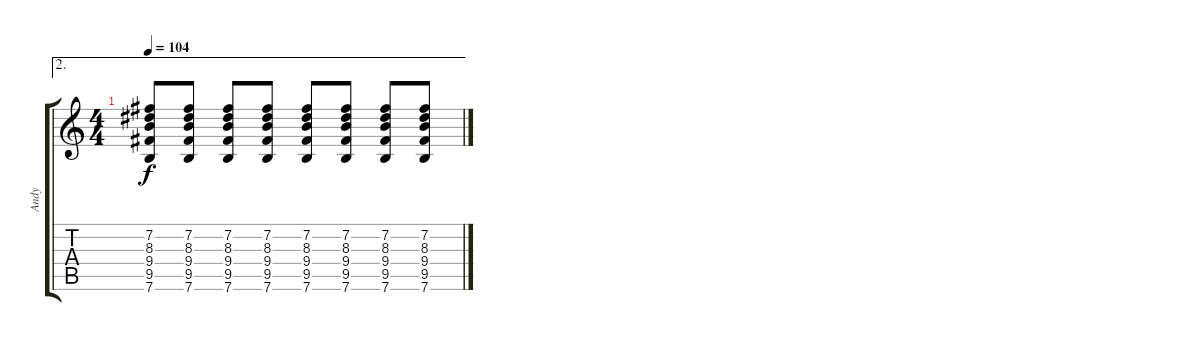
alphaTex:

\track ("Andy" "Andy") {instrument distortionguitar}
\staff {score tabs}
\tuning (E4 B3 G3 D3 A2 E2) {hide}
\ae 2
\ts (4 4)
\tempo 104
\clef g2
\ks c
(7.2 8.3 9.4 9.5 7.6).8{lyrics (0 "") lyrics (1 "") lyrics (2 "") lyrics (3 "") lyrics (4 "") dy f} (7.2 8.3 9.4 9.5 7.6).8{lyrics (0 "") lyrics (1 "") lyrics (2 "") lyrics (3 "") lyrics (4 "")} (7.2 8.3 9.4 9.5 7.6).8 (7.2 8.3 9.4 9.5 7.6).8 (7.2 8.3 9.4 9.5 7.6).8 (7.2 8.3 9.4 9.5 7.6).8 (7.2 8.3 9.4 9.5 7.6).8 (7.2 8.3 9.4 9.5 7.6).8
